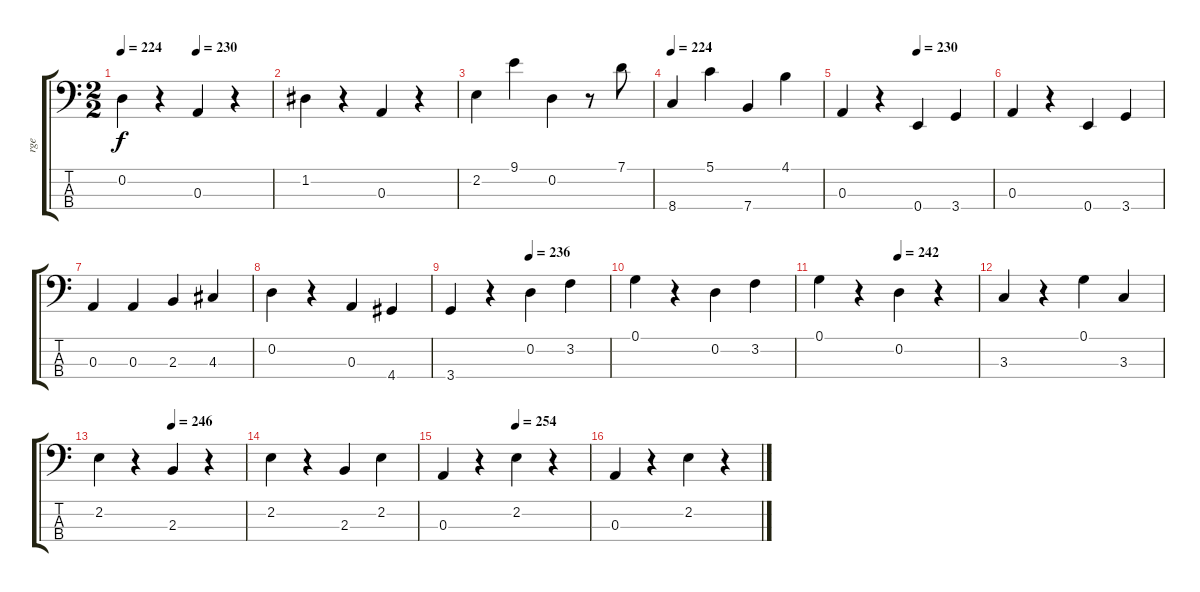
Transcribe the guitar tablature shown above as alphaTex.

\track ("rge" "rge") {instrument electricbassfinger}
\staff {score tabs}
\tuning (G2 D2 A1 E1) {hide}
\ts (2 2)
\tempo 224
\tempo (230 0.5)
\clef f4
\ks c
0.2.4{dy f} r.4 0.3.4 r.4 |
1.2.4 r.4 0.3.4 r.4 |
2.2.4 9.1.4 0.2.4 r.8 7.1.8 |
\tempo 224
8.4.4 5.1.4 7.4.4 4.1.4 |
\tempo (230 0.5)
0.3.4 r.4 0.4.4 3.4.4 |
0.3.4 r.4 0.4.4 3.4.4 |
0.3.4 0.3.4 2.3.4 4.3.4 |
0.2.4 r.4 0.3.4 4.4.4 |
\tempo (236 0.5)
3.4.4 r.4 0.2.4 3.2.4 |
0.1.4 r.4 0.2.4 3.2.4 |
\tempo (242 0.5)
0.1.4 r.4 0.2.4 r.4 |
3.3.4 r.4 0.1.4 3.3.4 |
\tempo (246 0.5)
2.2.4 r.4 2.3.4 r.4 |
2.2.4 r.4 2.3.4 2.2.4 |
\tempo (254 0.5)
0.3.4 r.4 2.2.4 r.4 |
0.3.4 r.4 2.2.4 r.4
